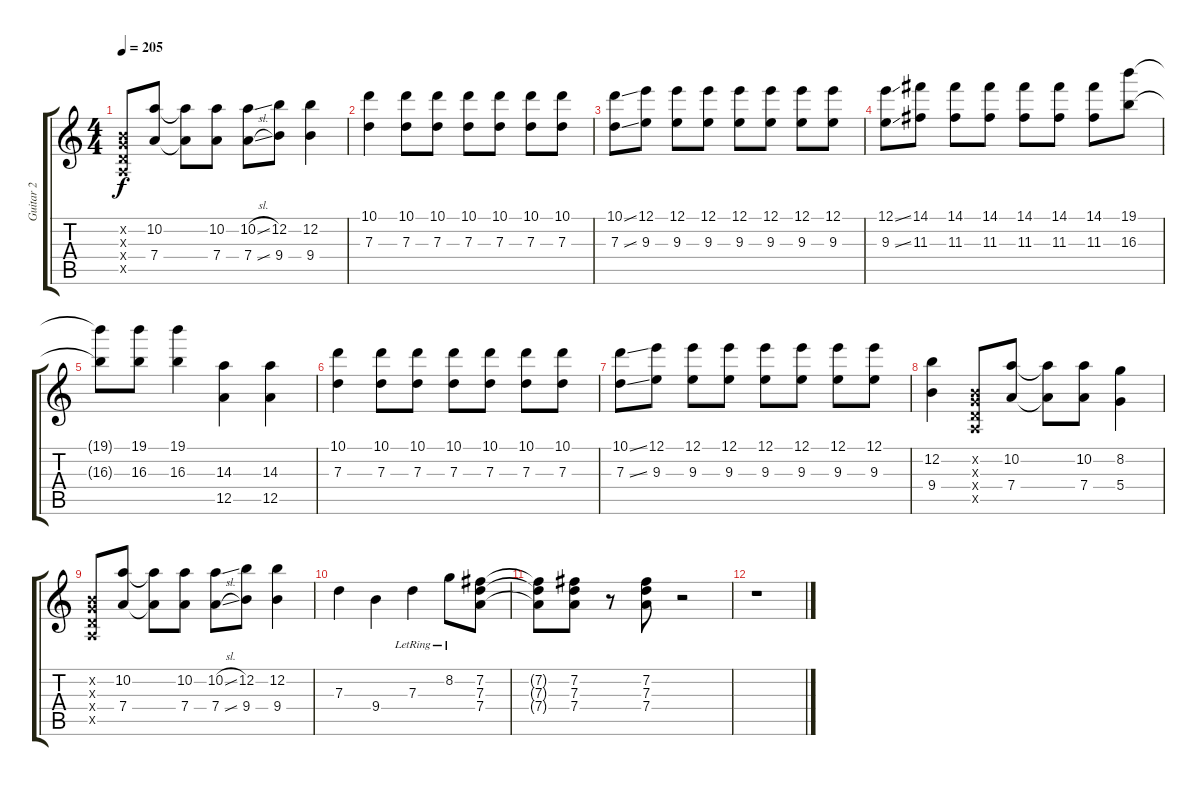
\track ("Guitar 2" "Guitar 2") {instrument distortionguitar}
\staff {score tabs}
\tuning (E4 B3 G3 D3 A2 E2) {hide}
\ts (4 4)
\tempo 205
\clef g2
\ks c
(0.2{x} 0.3{x} 0.4{x} 0.5{x}).8{dy f} (10.2 7.4).8 (10.2{t} 7.4{t}).8 (10.2 7.4).8 (10.2{sl} 7.4{sl}).8 (12.2 9.4).8 (12.2 9.4).4 |
(10.1 7.3).4 (10.1 7.3).8 (10.1 7.3).8 (10.1 7.3).8 (10.1 7.3).8 (10.1 7.3).8 (10.1 7.3).8 |
(10.1{ss} 7.3{ss}).8 (12.1 9.3).8 (12.1 9.3).8 (12.1 9.3).8 (12.1 9.3).8 (12.1 9.3).8 (12.1 9.3).8 (12.1 9.3).8 |
(12.1{ss} 9.3{ss}).8 (14.1 11.3).8 (14.1 11.3).8 (14.1 11.3).8 (14.1 11.3).8 (14.1 11.3).8 (14.1 11.3).8 (19.1 16.3).8 |
(19.1{t} 16.3{t}).8 (19.1 16.3).8 (19.1 16.3).4 (14.3 12.5).4 (14.3 12.5).4 |
(10.1 7.3).4 (10.1 7.3).8 (10.1 7.3).8 (10.1 7.3).8 (10.1 7.3).8 (10.1 7.3).8 (10.1 7.3).8 |
(10.1{ss} 7.3{ss}).8 (12.1 9.3).8 (12.1 9.3).8 (12.1 9.3).8 (12.1 9.3).8 (12.1 9.3).8 (12.1 9.3).8 (12.1 9.3).8 |
(12.2 9.4).4 (0.2{x} 0.3{x} 0.4{x} 0.5{x}).8 (10.2 7.4).8 (10.2{t} 7.4{t}).8 (10.2 7.4).8 (8.2 5.4).4 |
(0.2{x} 0.3{x} 0.4{x} 0.5{x}).8 (10.2 7.4).8 (10.2{t} 7.4{t}).8 (10.2 7.4).8 (10.2{sl} 7.4{sl}).8 (12.2 9.4).8 (12.2 9.4).4 |
7.3.4 9.4.4 7.3{lr}.4 8.2{lr}.8 (7.2 7.3 7.4).8 |
(7.2{t} 7.3{t} 7.4{t}).8 (7.2 7.3 7.4).8 r.8 (7.2 7.3 7.4).8 r.2 |
r.1
